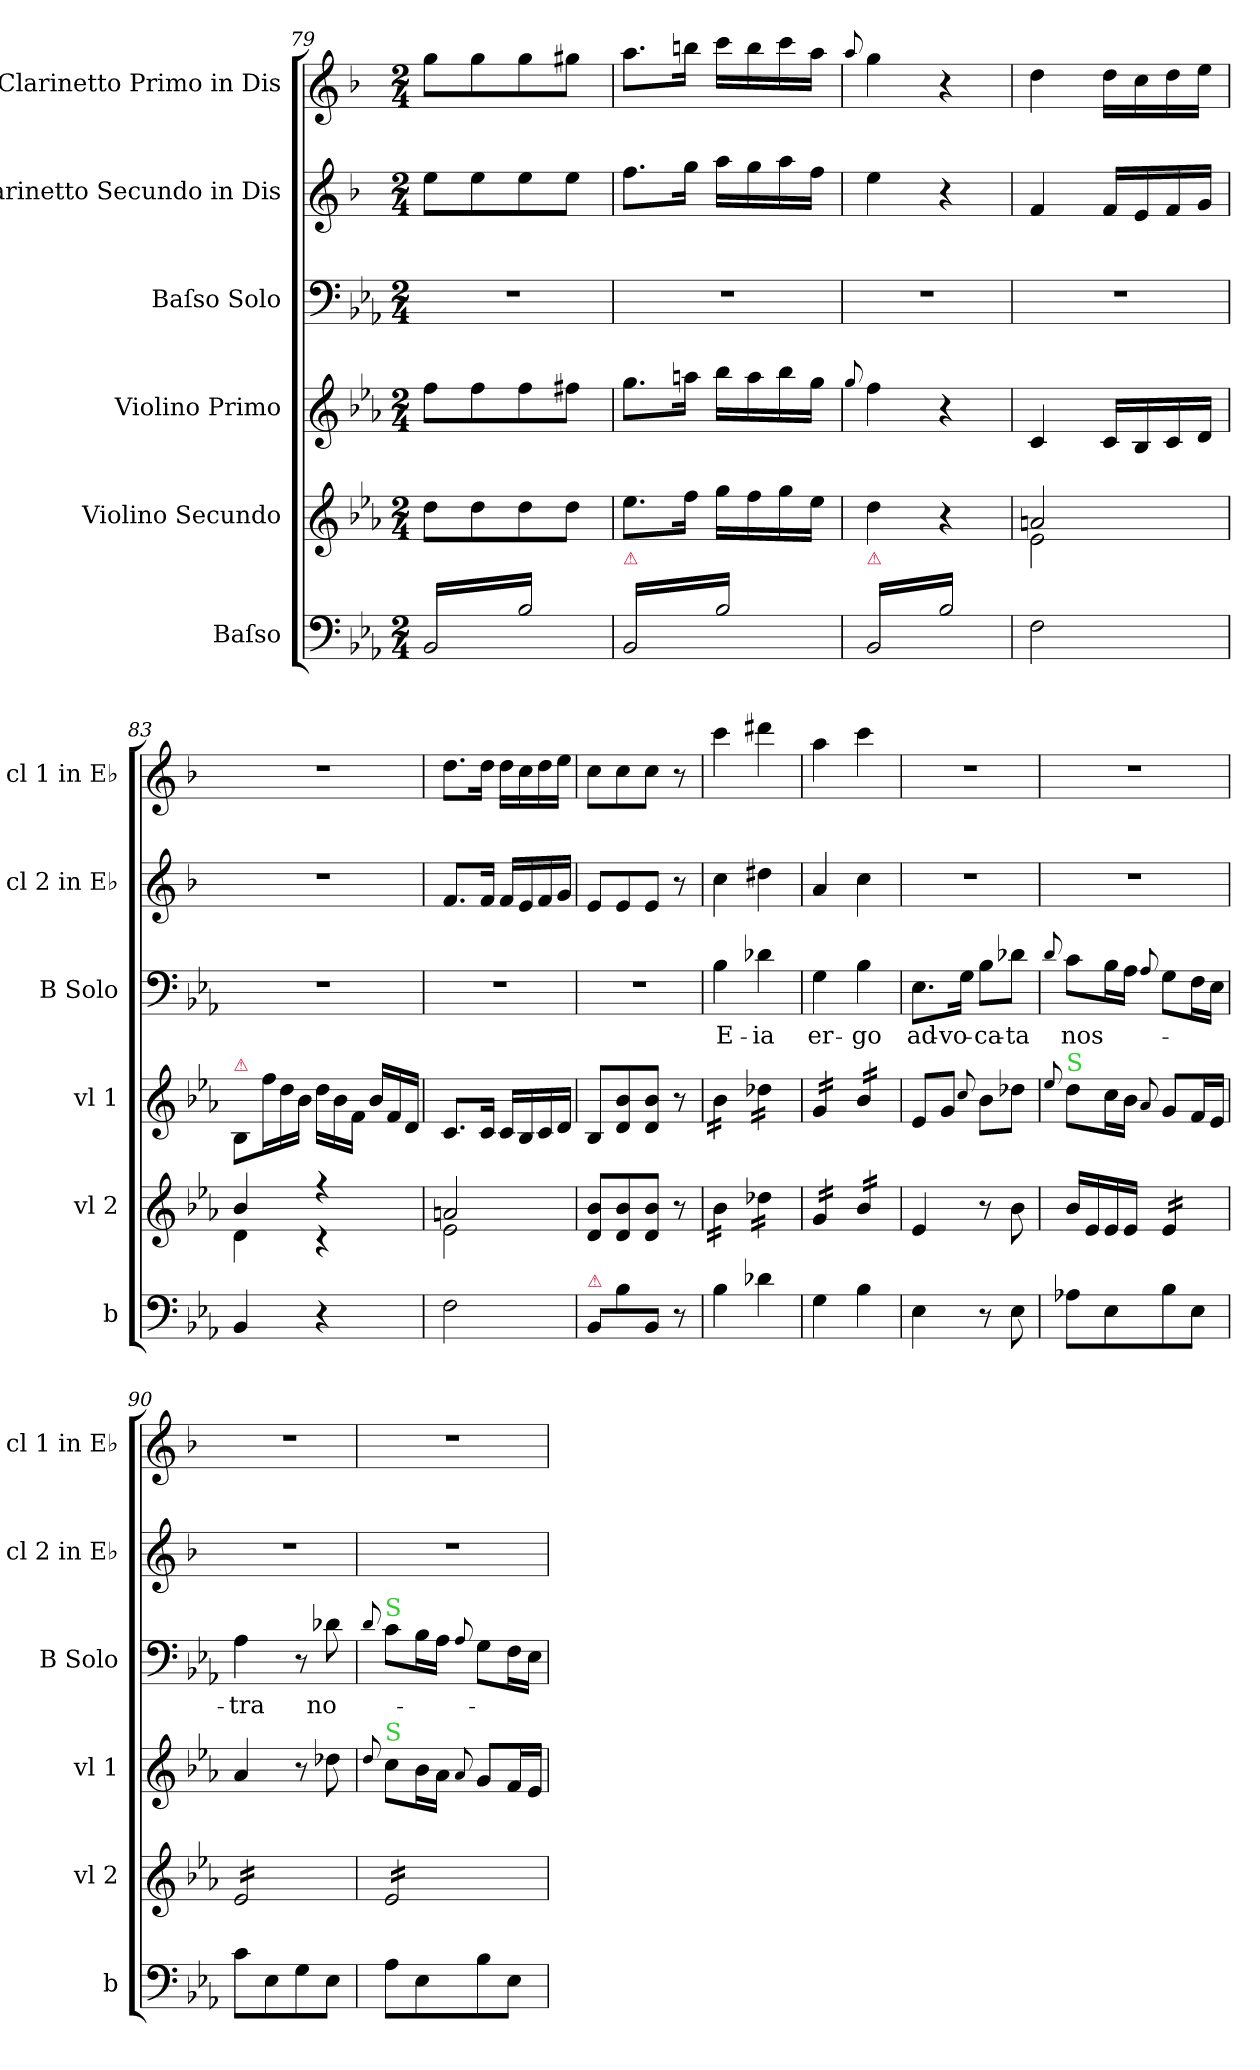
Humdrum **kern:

**kern	**kern	**kern	**kern	**text	**kern	**kern
*part6	*part5	*part4	*part3	*part3	*part2	*part1
*staff6	*staff5	*staff4	*staff3	*staff3	*staff2	*staff1
*I"Baſso	*I"Violino Secundo	*I"Violino Primo	*I"Baſso Solo	*	*I"Clarinetto Secundo in Dis	*I"Clarinetto Primo in Dis
*I'b	*I'vl 2	*I'vl 1	*I'B Solo	*	*I'cl 2 in E♭	*I'cl 1 in E♭
*clefF4	*clefG2	*clefG2	*clefF4	*	*clefG2	*clefG2
*	*	*	*	*	*ITrd1c2	*ITrd1c2
*k[b-e-a-]	*k[b-e-a-]	*k[b-e-a-]	*k[b-e-a-]	*	*k[b-e-a-]	*k[b-e-a-]
*E-:	*E-:	*E-:	*E-:	*	*E-:	*E-:
*M2/4	*M2/4	*M2/4	*M2/4	*	*M2/4	*M2/4
=79	=79	=79	=79	=79	=79	=79
!LO:TX:a:color=crimson:t=⚠	!	!	!	!	!	!
*tremolo	*	*	*	*	*	*
16BB-/LL	8dd\L	8ff\L	2r	.	8dd\L	8ff\L
16B-/	.	.	.	.	.	.
16BB-/	8dd\	8ff\	.	.	8dd\	8ff\
16B-/	.	.	.	.	.	.
16BB-/	8dd\	8ff\	.	.	8dd\	8ff\
16B-/	.	.	.	.	.	.
16BB-/	8dd\J	8ff#X\J	.	.	8dd\J	8ff#X\J
16B-/JJ	.	.	.	.	.	.
=80	=80	=80	=80	=80	=80	=80
!LO:TX:a:color=crimson:t=⚠	!	!	!	!	!	!
16BB-/LL	8.ee-\L	8.gg\L	2r	.	8.ee-\L	8.gg\L
16B-/	.	.	.	.	.	.
16BB-/	.	.	.	.	.	.
16B-/	16ff\Jk	16aan\Jk	.	.	16ff\Jk	16aan\Jk
16BB-/	16gg\LL	16bb-\LL	.	.	16gg\LL	16bb-\LL
16B-/	16ff\	16aa\	.	.	16ff\	16aa\
16BB-/	16gg\	16bb-\	.	.	16gg\	16bb-\
16B-/JJ	16ee-\JJ	16gg\JJ	.	.	16ee-\JJ	16gg\JJ
=81	=81	=81	=81	=81	=81	=81
.	.	8qqgg/	.	.	.	8qqgg/
!LO:TX:a:color=crimson:t=⚠	!	!	!	!	!	!
16BB-/LL	4dd\	4ff\	2r	.	4dd\	4ff\
16B-/	.	.	.	.	.	.
16BB-/	.	.	.	.	.	.
16B-/	.	.	.	.	.	.
16BB-/	4r	4r	.	.	4r	4r
16B-/	.	.	.	.	.	.
16BB-/	.	.	.	.	.	.
16B-/JJ	.	.	.	.	.	.
*Xtremolo	*	*	*	*	*	*
=82	=82	=82	=82	=82	=82	=82
*	*^	*	*	*	*	*
2F\	2an/	2e-\	4c/	2r	.	4e-/	4cc\
.	.	.	.	.	.	.	.
.	.	.	.	.	.	.	.
.	.	.	.	.	.	.	.
.	.	.	16c/LL	.	.	16e-/LL	16cc\LL
.	.	.	16B-/	.	.	16d/	16b-\
.	.	.	16c/	.	.	16e-/	16cc\
.	.	.	16d/JJ	.	.	16f/JJ	16dd\JJ
=83	=83	=83	=83	=83	=83	=83	=83
!	!	!	!LO:TX:a:color=crimson:t=⚠	!	!	!	!
4BB-/	4b-/	4d\	8B-/L	2r	.	2r	2r
*	*	*	*Xtuplet	*	*	*	*
.	.	.	24ff\L	.	.	.	.
.	.	.	24dd\	.	.	.	.
.	.	.	24b-\JJ	.	.	.	.
4r	4r	4r	24dd\LL	.	.	.	.
.	.	.	24b-\	.	.	.	.
.	.	.	24f\JJ	.	.	.	.
.	.	.	24b-/LL	.	.	.	.
.	.	.	24f/	.	.	.	.
.	.	.	24d/JJ	.	.	.	.
=84	=84	=84	=84	=84	=84	=84	=84
2F\	2an/	2e-\	8.c/L	2r	.	8.e-/L	8.cc\L
.	.	.	16c/Jk	.	.	16e-/Jk	16cc\Jk
.	.	.	16c/LL	.	.	16e-/LL	16cc\LL
.	.	.	16B-/	.	.	16d/	16b-\
.	.	.	16c/	.	.	16e-/	16cc\
.	.	.	16d/JJ	.	.	16f/JJ	16dd\JJ
*	*v	*v	*	*	*	*	*
=85	=85	=85	=85	=85	=85	=85
!LO:TX:a:color=crimson:t=⚠	!	!	!	!	!	!
8BB-/L	8d/ 8b-/L	8B-/L	2r	.	8d/L	8b-\L
8B-\	8d/ 8b-/	8d/ 8b-/	.	.	8d/	8b-\
8BB-/J	8d/ 8b-/J	8d/ 8b-/J	.	.	8d/J	8b-\J
8r	8r	8r	.	.	8r	8r
=86	=86	=86	=86	=86	=86	=86
*	*tremolo	*	*	*	*	*
*	*	*tremolo	*	*	*	*
4B-\	16b-\LL	16b-\LL	4B-\	E-	4b-\	4bb-\
.	16b-\	16b-\	.	.	.	.
.	16b-\	16b-\	.	.	.	.
.	16b-\JJ	16b-\JJ	.	.	.	.
4d-X\	16dd-X\LL	16dd-X\LL	4d-X\	-ia	4cc#X\	4ccc#X\
.	16dd-X\	16dd-X\	.	.	.	.
.	16dd-X\	16dd-X\	.	.	.	.
.	16dd-X\JJ	16dd-X\JJ	.	.	.	.
=87	=87	=87	=87	=87	=87	=87
4G\	16g/LL	16g/LL	4G\	er-	4g/	4gg\
.	16g/	16g/	.	.	.	.
.	16g/	16g/	.	.	.	.
.	16g/JJ	16g/JJ	.	.	.	.
4B-\	16b-/LL	16b-/LL	4B-\	-go	4b-\	4bb-\
.	16b-/	16b-/	.	.	.	.
.	16b-/	16b-/	.	.	.	.
.	16b-/JJ	16b-/JJ	.	.	.	.
*	*	*Xtremolo	*	*	*	*
*	*Xtremolo	*	*	*	*	*
=88	=88	=88	=88	=88	=88	=88
4E-\	4e-/	8e-/L	8.E-\L	ad-	2r	2r
.	.	8g/J	.	.	.	.
.	.	.	16G\Jk	-vo-	.	.
.	.	8qqcc/	.	.	.	.
8r	8r	8b-\L	8B-\L	-ca-	.	.
8E-\	8b-\	8dd-X\J	8d-X\J	-ta	.	.
=89	=89	=89	=89	=89	=89	=89
.	.	8qqee-/	8qqd/	.	.	.
!	!	!LO:TX:a:color=limegreen:t=S	!	!	!	!
8A-X\L	16b-/LL	8dd\L	8c\L	nos-	2r	2r
.	16e-/	.	.	.	.	.
8E-\	16e-/	16cc\L	16B-\L	.	.	.
.	16e-/JJ	16b-\JJ	16A-\JJ	.	.	.
.	.	8qqa-/	8qqA-/	.	.	.
*	*tremolo	*	*	*	*	*
8B-\	16e-/LL	8g/L	8G\L	.	.	.
.	16e-/	.	.	.	.	.
8E-\J	16e-/	16f/L	16F\L	.	.	.
.	16e-/JJ	16e-/JJ	16E-\JJ	.	.	.
=90	=90	=90	=90	=90	=90	=90
8c\L	16e-/LL	4a-/	4A-\	-tra	2r	2r
.	16e-/	.	.	.	.	.
8E-\	16e-/	.	.	.	.	.
.	16e-/	.	.	.	.	.
8G\	16e-/	8r	8r	.	.	.
.	16e-/	.	.	.	.	.
8E-\J	16e-/	8dd-X\	8d-X\	no-	.	.
.	16e-/JJ	.	.	.	.	.
=91	=91	=91	=91	=91	=91	=91
.	.	8qqdd/	8qqd/	.	.	.
!	!	!	!LO:TX:a:color=limegreen:t=S	!	!	!
!	!	!LO:TX:a:color=limegreen:t=S	!	!	!	!
8A-\L	16e-/LL	8cc\L	8c\L	.	2r	2r
.	16e-/	.	.	.	.	.
8E-\	16e-/	16b-\L	16B-\L	.	.	.
.	16e-/	16a-\JJ	16A-\JJ	.	.	.
.	.	8qqa-/	8qqA-/	.	.	.
8B-\	16e-/	8g/L	8G\L	.	.	.
.	16e-/	.	.	.	.	.
8E-\J	16e-/	16f/L	16F\L	.	.	.
.	16e-/JJ	16e-/JJ	16E-\JJ	.	.	.
*	*Xtremolo	*	*	*	*	*
=	=	=	=	=	=	=
*-	*-	*-	*-	*-	*-	*-
